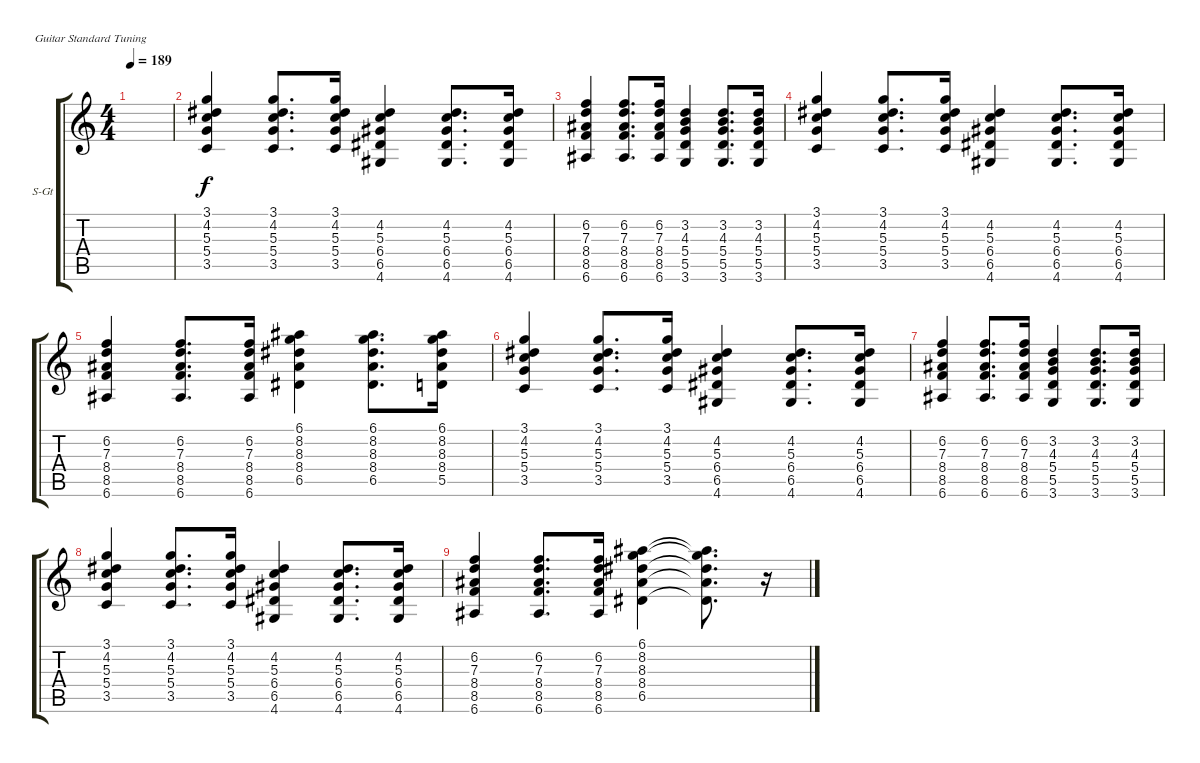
\defaultSystemsLayout 4
\bracketExtendMode groupsimilarinstruments
\firstSystemTrackNameOrientation horizontal
\otherSystemsTrackNameOrientation horizontal
\track ("Clean Backing" "S-Gt") {instrument acousticguitarsteel}
\staff {score tabs}
\tuning (E4 B3 G3 D3 A2 E2)
\ts (4 4)
\tempo 189
\clef g2
\ks c
|
(3.5 5.4 5.3 4.2 3.1).4 (3.5 5.4 5.3 4.2 3.1).8{d} (3.5 5.4 5.3 4.2 3.1).16 (4.6 6.5 6.4 5.3 4.2).4 (4.6 6.5 6.4 5.3 4.2).8{d} (4.6 6.5 6.4 5.3 4.2).16 |
(6.6 8.5 8.4 7.3 6.2).4 (6.6 8.5 8.4 7.3 6.2).8{d} (6.6 8.5 8.4 7.3 6.2).16 (3.6 5.5 5.4 4.3 3.2).4 (3.6 5.5 5.4 4.3 3.2).8{d} (3.6 5.5 5.4 4.3 3.2).16 |
(3.5 5.4 5.3 4.2 3.1).4 (3.5 5.4 5.3 4.2 3.1).8{d} (3.5 5.4 5.3 4.2 3.1).16 (4.6 6.5 6.4 5.3 4.2).4 (4.6 6.5 6.4 5.3 4.2).8{d} (4.6 6.5 6.4 5.3 4.2).16 |
(6.6 8.5 8.4 7.3 6.2).4 (6.6 8.5 8.4 7.3 6.2).8{d} (6.6 8.5 8.4 7.3 6.2).16 (6.5 8.4 8.3 8.2 6.1).4 (6.5 8.4 8.3 8.2 6.1).8{d} (5.5 8.4 8.3 8.2 6.1).16 |
(3.5 5.4 5.3 4.2 3.1).4 (3.5 5.4 5.3 4.2 3.1).8{d} (3.5 5.4 5.3 4.2 3.1).16 (4.6 6.5 6.4 5.3 4.2).4 (4.6 6.5 6.4 5.3 4.2).8{d} (4.6 6.5 6.4 5.3 4.2).16 |
(6.6 8.5 8.4 7.3 6.2).4 (6.6 8.5 8.4 7.3 6.2).8{d} (6.6 8.5 8.4 7.3 6.2).16 (3.6 5.5 5.4 4.3 3.2).4 (3.6 5.5 5.4 4.3 3.2).8{d} (3.6 5.5 5.4 4.3 3.2).16 |
(3.5 5.4 5.3 4.2 3.1).4 (3.5 5.4 5.3 4.2 3.1).8{d} (3.5 5.4 5.3 4.2 3.1).16 (4.6 6.5 6.4 5.3 4.2).4 (4.6 6.5 6.4 5.3 4.2).8{d} (4.6 6.5 6.4 5.3 4.2).16 |
(6.6 8.5 8.4 7.3 6.2).4 (6.6 8.5 8.4 7.3 6.2).8{d} (6.6 8.5 8.4 7.3 6.2).16 (6.5 8.4 8.3 8.2 6.1).4 (6.5{t} 8.4{t} 8.3{t} 8.2{t} 6.1{t}).8{d} r.16
